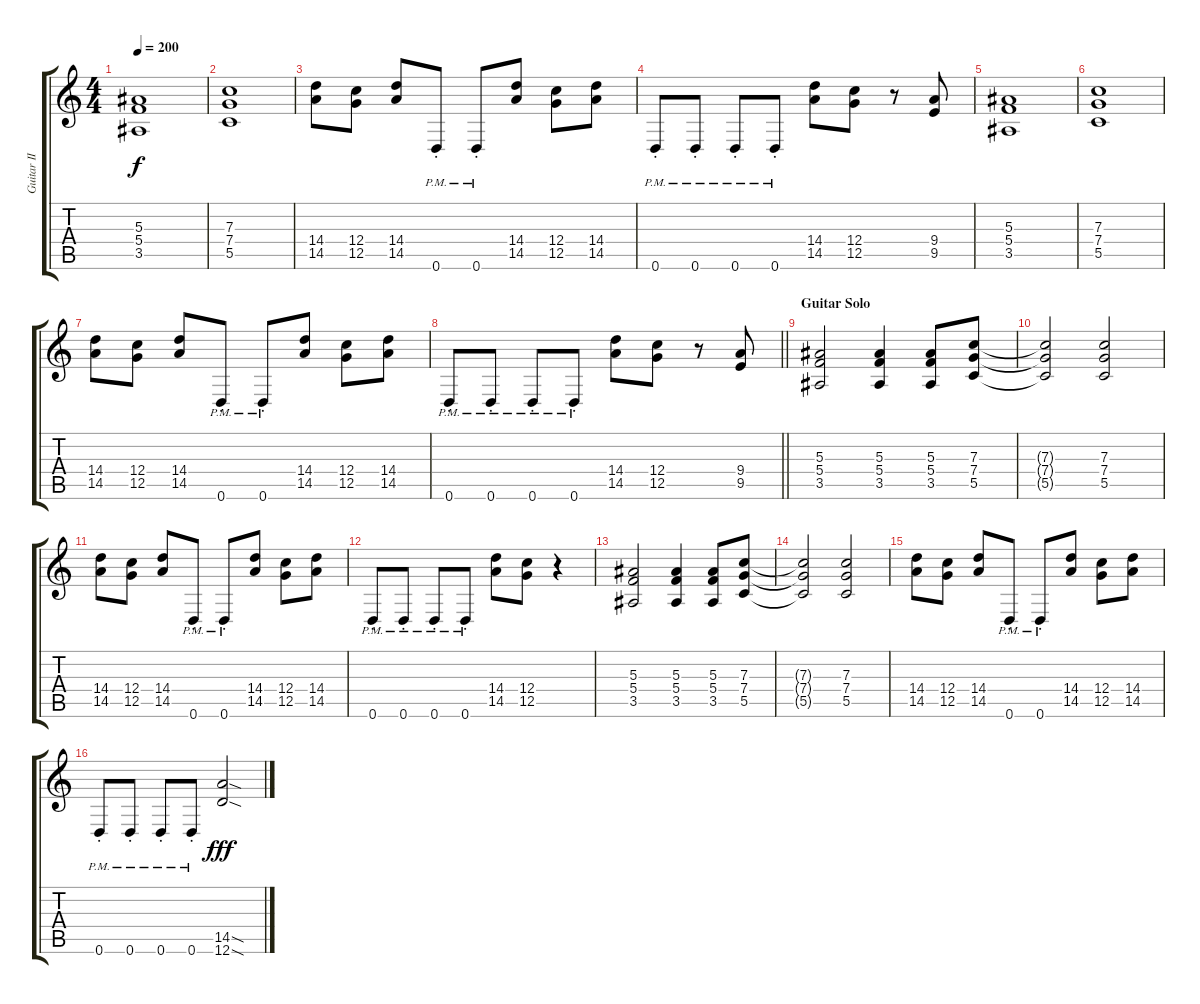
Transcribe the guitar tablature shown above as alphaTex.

\track ("Guitar II" "Guitar II") {instrument distortionguitar}
\staff {score tabs}
\tuning (D4 A3 F3 C3 G2 D2) {hide}
\ts (4 4)
\tempo 200
\clef g2
\ks c
(5.3 5.4 3.5).1{dy f} |
(7.3 7.4 5.5).1 |
(14.4 14.5).8 (12.4 12.5).8 (14.4 14.5).8 0.6{pm st}.8 0.6{pm st}.8 (14.4 14.5).8 (12.4 12.5).8 (14.4 14.5).8 |
0.6{pm st}.8 0.6{pm st}.8 0.6{pm st}.8 0.6{pm st}.8 (14.4 14.5).8 (12.4 12.5).8 r.8 (9.4 9.5).8 |
(5.3 5.4 3.5).1 |
(7.3 7.4 5.5).1 |
(14.4 14.5).8 (12.4 12.5).8 (14.4 14.5).8 0.6{pm st}.8 0.6{pm st}.8 (14.4 14.5).8 (12.4 12.5).8 (14.4 14.5).8 |
\barLineRight lightlight
0.6{pm st}.8 0.6{pm st}.8 0.6{pm st}.8 0.6{pm st}.8 (14.4 14.5).8 (12.4 12.5).8 r.8 (9.4 9.5).8 |
\section ("" "Guitar Solo")
(5.3 5.4 3.5).2 (5.3 5.4 3.5).4 (5.3 5.4 3.5).8 (7.3 7.4 5.5).8 |
(7.3{t} 7.4{t} 5.5{t}).2 (7.3 7.4 5.5).2 |
(14.4 14.5).8 (12.4 12.5).8 (14.4 14.5).8 0.6{pm st}.8 0.6{pm st}.8 (14.4 14.5).8 (12.4 12.5).8 (14.4 14.5).8 |
0.6{pm st}.8 0.6{pm st}.8 0.6{pm st}.8 0.6{pm st}.8 (14.4 14.5).8 (12.4 12.5).8 r.4 |
(5.3 5.4 3.5).2 (5.3 5.4 3.5).4 (5.3 5.4 3.5).8 (7.3 7.4 5.5).8 |
(7.3{t} 7.4{t} 5.5{t}).2 (7.3 7.4 5.5).2 |
(14.4 14.5).8 (12.4 12.5).8 (14.4 14.5).8 0.6{pm st}.8 0.6{pm st}.8 (14.4 14.5).8 (12.4 12.5).8 (14.4 14.5).8 |
0.6{pm st}.8 0.6{pm st}.8 0.6{pm st}.8 0.6{pm st}.8 (14.5{sod} 12.6{sod}).2{dy fff}
